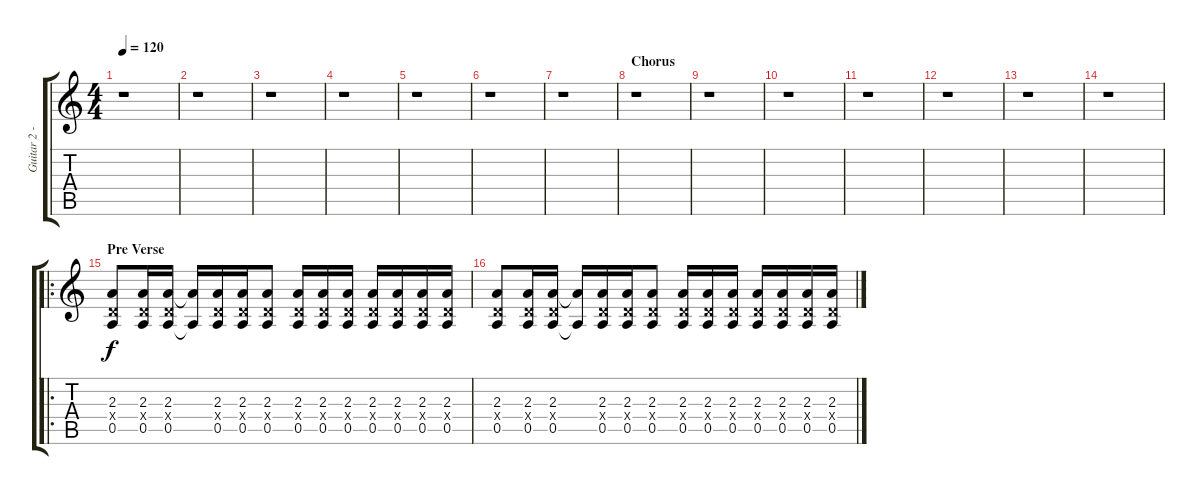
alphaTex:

\track ("Guitar 2 - Overdrive" "Guitar 2 -") {instrument overdrivenguitar}
\staff {score tabs}
\tuning (E4 B3 G3 D3 A2 E2) {hide}
\ts (4 4)
\tempo 120
\clef g2
\ks c
r.1{dy f} |
r.1 |
r.1 |
r.1 |
r.1 |
r.1 |
r.1 |
\section ("" "Chorus")
r.1 |
r.1 |
r.1 |
r.1 |
r.1 |
r.1 |
r.1 |
\ro
\section ("" "Pre Verse")
(2.3 0.4{x} 0.5).8 (2.3 0.4{x} 0.5).16 (2.3 0.4{x} 0.5).16 (2.3{t} 0.5{t}).16 (2.3 0.4{x} 0.5).16 (2.3 0.4{x} 0.5).16 (2.3 0.4{x} 0.5).8 (2.3 0.4{x} 0.5).16 (2.3 0.4{x} 0.5).16 (2.3 0.4{x} 0.5).16 (2.3 0.4{x} 0.5).16 (2.3 0.4{x} 0.5).16 (2.3 0.4{x} 0.5).16 (2.3 0.4{x} 0.5).16 |
(2.3 0.4{x} 0.5).8 (2.3 0.4{x} 0.5).16 (2.3 0.4{x} 0.5).16 (2.3{t} 0.5{t}).16 (2.3 0.4{x} 0.5).16 (2.3 0.4{x} 0.5).16 (2.3 0.4{x} 0.5).8 (2.3 0.4{x} 0.5).16 (2.3 0.4{x} 0.5).16 (2.3 0.4{x} 0.5).16 (2.3 0.4{x} 0.5).16 (2.3 0.4{x} 0.5).16 (2.3 0.4{x} 0.5).16 (2.3 0.4{x} 0.5).16
